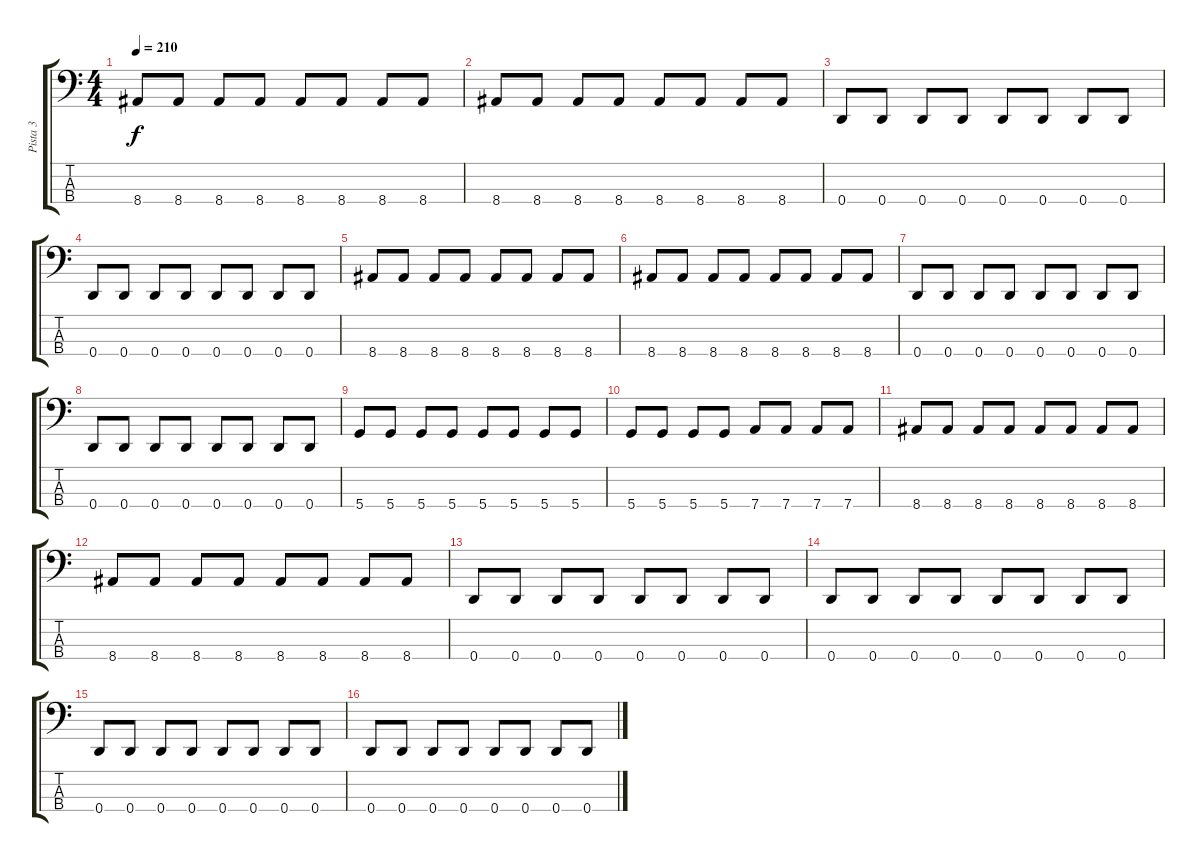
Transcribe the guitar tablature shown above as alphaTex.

\track ("Pista 3" "Pista 3") {instrument electricbasspick}
\staff {score tabs}
\tuning (G2 D2 A1 D1) {hide}
\ts (4 4)
\tempo 210
\clef f4
\ks c
8.4.8{dy f} 8.4.8 8.4.8 8.4.8 8.4.8 8.4.8 8.4.8 8.4.8 |
8.4.8 8.4.8 8.4.8 8.4.8 8.4.8 8.4.8 8.4.8 8.4.8 |
0.4.8 0.4.8 0.4.8 0.4.8 0.4.8 0.4.8 0.4.8 0.4.8 |
0.4.8 0.4.8 0.4.8 0.4.8 0.4.8 0.4.8 0.4.8 0.4.8 |
8.4.8 8.4.8 8.4.8 8.4.8 8.4.8 8.4.8 8.4.8 8.4.8 |
8.4.8 8.4.8 8.4.8 8.4.8 8.4.8 8.4.8 8.4.8 8.4.8 |
0.4.8 0.4.8 0.4.8 0.4.8 0.4.8 0.4.8 0.4.8 0.4.8 |
0.4.8 0.4.8 0.4.8 0.4.8 0.4.8 0.4.8 0.4.8 0.4.8 |
5.4.8 5.4.8 5.4.8 5.4.8 5.4.8 5.4.8 5.4.8 5.4.8 |
5.4.8 5.4.8 5.4.8 5.4.8 7.4.8 7.4.8 7.4.8 7.4.8 |
8.4.8 8.4.8 8.4.8 8.4.8 8.4.8 8.4.8 8.4.8 8.4.8 |
8.4.8 8.4.8 8.4.8 8.4.8 8.4.8 8.4.8 8.4.8 8.4.8 |
0.4.8 0.4.8 0.4.8 0.4.8 0.4.8 0.4.8 0.4.8 0.4.8 |
0.4.8 0.4.8 0.4.8 0.4.8 0.4.8 0.4.8 0.4.8 0.4.8 |
0.4.8 0.4.8 0.4.8 0.4.8 0.4.8 0.4.8 0.4.8 0.4.8 |
0.4.8 0.4.8 0.4.8 0.4.8 0.4.8 0.4.8 0.4.8 0.4.8
